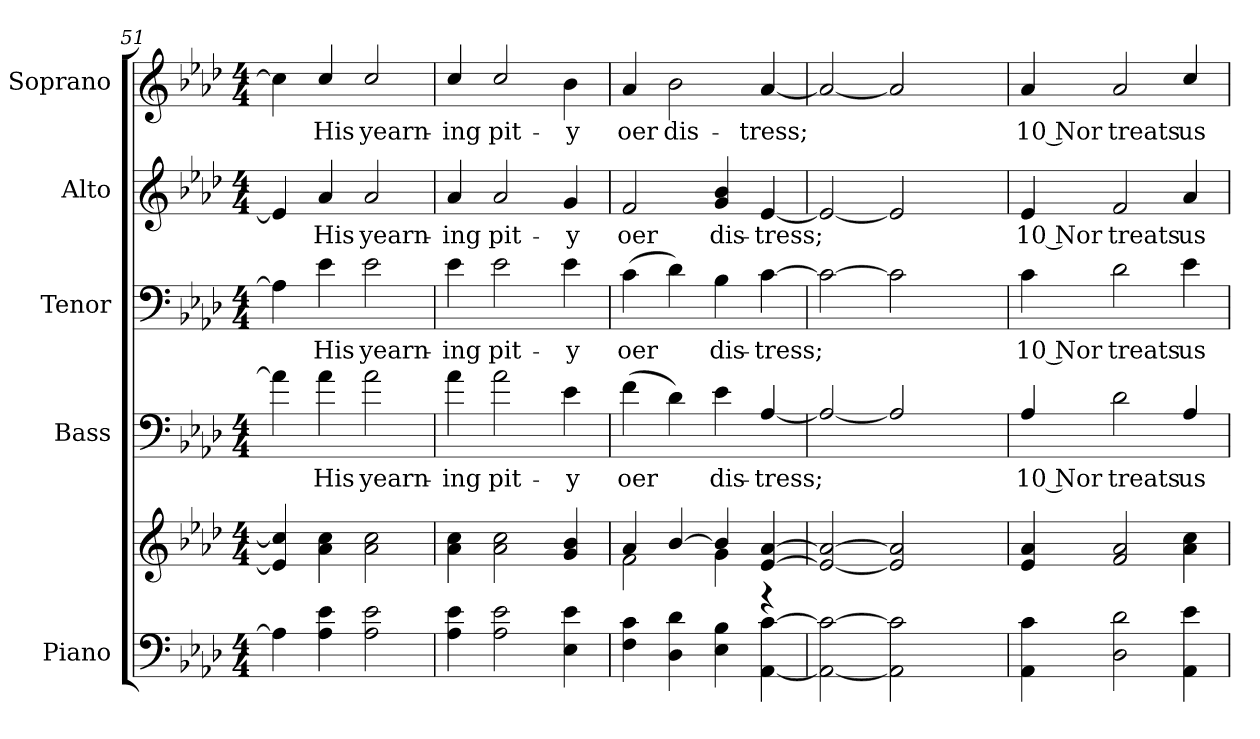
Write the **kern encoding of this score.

**kern	**kern	**kern	**text	**kern	**text	**kern	**text	**kern	**text
*part5	*part5	*part4	*part4	*part3	*part3	*part2	*part2	*part1	*part1
*staff6	*staff5	*staff4	*staff4	*staff3	*staff3	*staff2	*staff2	*staff1	*staff1
*I"Piano	*	*I"Bass	*	*I"Tenor	*	*I"Alto	*	*I"Soprano	*
*I'Pno.	*	*I'B.	*	*I'T.	*	*I'A.	*	*I'S.	*
*clefF4	*clefG2	*clefF4	*	*clefF4	*	*clefG2	*	*clefG2	*
*	*	*ITrd7c12	*	*	*	*	*	*	*
*k[b-e-a-d-]	*k[b-e-a-d-]	*k[b-e-a-d-]	*	*k[b-e-a-d-]	*	*k[b-e-a-d-]	*	*k[b-e-a-d-]	*
*A-:	*A-:	*A-:	*	*A-:	*	*A-:	*	*A-:	*
*M4/4	*M4/4	*M4/4	*	*M4/4	*	*M4/4	*	*M4/4	*
=51	=51	=51	=51	=51	=51	=51	=51	=51	=51
4A-i\]	4e-i/] 4cci]	4A-i\]	.	4A-i\]	.	4e-i/]	.	4cci\]	.
!	!	!	!LO:LY:b:color=#000000	!	!	!	!	!	!
!	!	!	!	!	!LO:LY:b:color=#000000	!	!	!	!
!	!	!	!	!	!	!	!LO:LY:b:color=#000000	!	!
!	!	!	!	!	!	!	!	!	!LO:LY:b:color=#000000
4A-i\ 4e-i	4a-i\ 4cci	4A-i\	His	4e-i\	His	4a-i/	His	4cci/	His
!	!	!	!LO:LY:b:color=#000000	!	!	!	!	!	!
!	!	!	!	!	!LO:LY:b:color=#000000	!	!	!	!
!	!	!	!	!	!	!	!LO:LY:b:color=#000000	!	!
!	!	!	!	!	!	!	!	!	!LO:LY:b:color=#000000
2A-i\ 2e-i	2a-i\ 2cci	2A-i\	yearn-	2e-i\	yearn-	2a-i/	yearn-	2cci/	yearn-
=52	=52	=52	=52	=52	=52	=52	=52	=52	=52
!	!	!	!LO:LY:b:color=#000000	!	!	!	!	!	!
!	!	!	!	!	!LO:LY:b:color=#000000	!	!	!	!
!	!	!	!	!	!	!	!LO:LY:b:color=#000000	!	!
!	!	!	!	!	!	!	!	!	!LO:LY:b:color=#000000
4A-i\ 4e-i	4a-i\ 4cci	4A-i\	-ing	4e-i\	-ing	4a-i/	-ing	4cci/	-ing
!	!	!	!LO:LY:b:color=#000000	!	!	!	!	!	!
!	!	!	!	!	!LO:LY:b:color=#000000	!	!	!	!
!	!	!	!	!	!	!	!LO:LY:b:color=#000000	!	!
!	!	!	!	!	!	!	!	!	!LO:LY:b:color=#000000
2A-i\ 2e-i	2a-i\ 2cci	2A-i\	pit-	2e-i\	pit-	2a-i/	pit-	2cci/	pit-
!	!	!	!LO:LY:b:color=#000000	!	!	!	!	!	!
!	!	!	!	!	!LO:LY:b:color=#000000	!	!	!	!
!	!	!	!	!	!	!	!LO:LY:b:color=#000000	!	!
!	!	!	!	!	!	!	!	!	!LO:LY:b:color=#000000
4E-i\ 4e-i	4gi/ 4b-i	4E-i\	-y	4e-i\	-y	4gi/	-y	4b-i\	-y
=53	=53	=53	=53	=53	=53	=53	=53	=53	=53
*	*^	*	*	*	*	*	*	*	*
!	!	!	!	!LO:LY:b:color=#000000	!	!	!	!	!	!
!	!	!	!	!	!	!LO:LY:b:color=#000000	!	!	!	!
!	!	!	!	!	!	!	!	!LO:LY:b:color=#000000	!	!
!	!	!	!	!	!	!	!	!	!	!LO:LY:b:color=#000000
4Fi\ 4ci	4a-i/	2fi\	(4Fi\	oer	(4ci\	oer	2fi/	oer	4a-i/	oer
!	!	!	!	!	!	!	!	!	!	!LO:LY:b:color=#000000
4D-i\ 4d-i	[>4b-i/	.	4D-i\)	.	4d-i\)	.	.	.	2b-i\	dis-
!	!	!	!	!LO:LY:b:color=#000000	!	!	!	!	!	!
!	!	!	!	!	!	!LO:LY:b:color=#000000	!	!	!	!
!	!	!	!	!	!	!	!	!LO:LY:b:color=#000000	!	!
4E-i\ 4B-i	4b-i/]	4gi\	4E-i\	dis-	4B-i\	dis-	4gi/ 4b-i	dis-	.	.
!	!	!	!	!LO:LY:b:color=#000000	!	!	!	!	!	!
!	!	!	!	!	!	!LO:LY:b:color=#000000	!	!	!	!
!	!	!	!	!	!	!	!	!LO:LY:b:color=#000000	!	!
!	!	!	!	!	!	!	!	!	!	!LO:LY:b:color=#000000
[<4AA-i\ [>4ci	[>4e-i/ [>4a-i	4r	[<4AA-i/	-tress;	[>4ci\	-tress;	[<4e-i/	-tress;	[<4a-i/	-tress;
*	*v	*v	*	*	*	*	*	*	*	*
=54	=54	=54	=54	=54	=54	=54	=54	=54	=54
2AA-i\_< 2ci_>	2e-i/_> 2a-i_>	2AA-i/_<	.	2ci\_>	.	2e-i/_<	.	2a-i/_<	.
2AA-i\] 2ci]	2e-i/] 2a-i]	2AA-i/]	.	2ci\]	.	2e-i/]	.	2a-i/]	.
=55	=55	=55	=55	=55	=55	=55	=55	=55	=55
!	!	!	!LO:LY:b:color=#000000	!	!	!	!	!	!
!	!	!	!	!	!LO:LY:b:color=#000000	!	!	!	!
!	!	!	!	!	!	!	!LO:LY:b:color=#000000	!	!
!	!	!	!	!	!	!	!	!	!LO:LY:b:color=#000000
4AA-i\ 4ci	4e-i/ 4a-i	4AA-i/	10 Nor	4ci\	10 Nor	4e-i/	10 Nor	4a-i/	10 Nor
!	!	!	!LO:LY:b:color=#000000	!	!	!	!	!	!
!	!	!	!	!	!LO:LY:b:color=#000000	!	!	!	!
!	!	!	!	!	!	!	!LO:LY:b:color=#000000	!	!
!	!	!	!	!	!	!	!	!	!LO:LY:b:color=#000000
2D-i\ 2d-i	2fi/ 2a-i	2D-i\	treats	2d-i\	treats	2fi/	treats	2a-i/	treats
!	!	!	!LO:LY:b:color=#000000	!	!	!	!	!	!
!	!	!	!	!	!LO:LY:b:color=#000000	!	!	!	!
!	!	!	!	!	!	!	!LO:LY:b:color=#000000	!	!
!	!	!	!	!	!	!	!	!	!LO:LY:b:color=#000000
4AA-i\ 4e-i	4a-i\ 4cci	4AA-i/	us	4e-i\	us	4a-i/	us	4cci/	us
=	=	=	=	=	=	=	=	=	=
*-	*-	*-	*-	*-	*-	*-	*-	*-	*-
